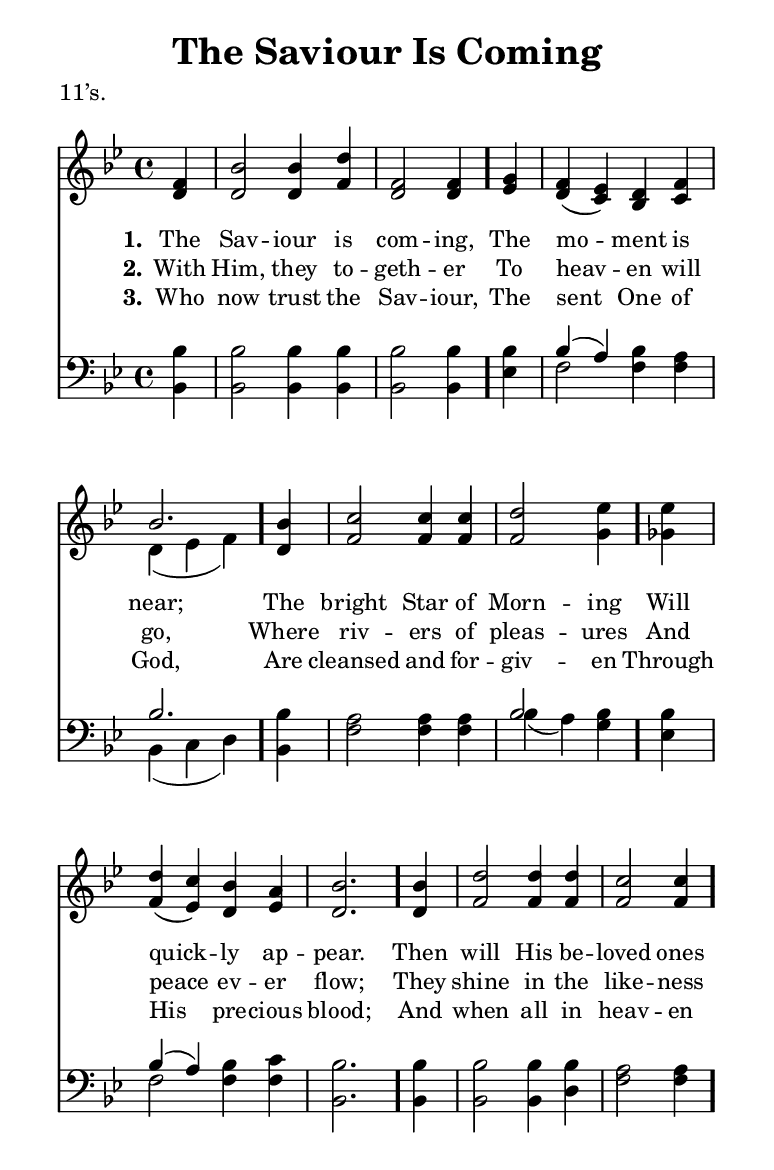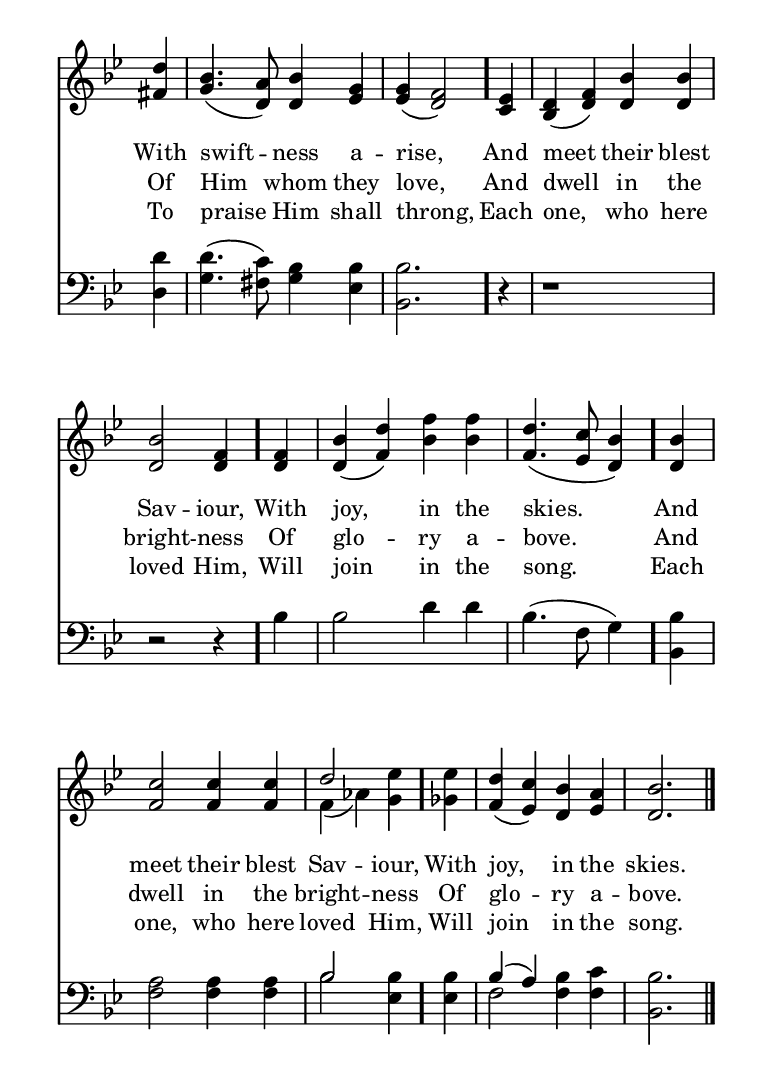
\include "common/global.ily"
\paper {
  \include "common/paper.ily"
}

\header{
  hymnnumber = "197"
  title = "The Saviour Is Coming"
  tunename = ""
  meter = "11’s."
  poet = ""
  composer = ""
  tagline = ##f
}

global = {
  \include "common/overrides.ily"
  \time 4/4
  \override Score.MetronomeMark.transparent = ##t % hide all fermata changes too
  \tempo 4=100
  \key bes \major
  \partial 4
  \autoBeamOff
}

notesSoprano = {
\global
\relative c' {

  f4 | bes2 bes4 d | f,2 f4
  g4 | f( ees) d f | bes2.
  bes4 | c2 c4 c | d2 ees4
  ees | d( c) bes a | bes2.
  bes4 | d2 d4 d | c2 c4
  d4 | bes4.( a8) bes4 g | g4( f2)
  ees4 | d( f) bes bes | bes2 f4
  f4 | bes( d) f f | d4.( c8 bes4)
  bes4 | c2 c4 c | d2 ees4
  ees4 | d( c) bes a | bes2.

  \bar "|."

}
}

notesAlto = {
\global
\relative e' {

  d4 | d2 d4 f | d2 d4
  ees4 | d( c) bes c | d( ees f)
  d4 | f2 f4 f | f2 g4
  ges4 | f( ees) d ees | d2.
  d4 | f2 f4 f | f2 f4
  fis4 | g4.( d8) d4 ees | ees( d2)
  c4 | bes( d) d d | d2 d4
  d4 | d( f) bes bes | f4.( ees8 d4)
  d4 | f2 f4 f | f4( aes) g
  ges4 | f( ees) d ees | d2.

}
}

notesTenor = {
\global
\relative a {

  bes4 | bes2 bes4 bes | bes2 bes4
  bes4 | bes( a) bes a | bes2.
  bes4 | a2 a4 a | bes2 bes4
  bes4 | bes( a) bes c | bes2.
  bes4 | bes2 bes4 bes | a2 a4
  d4 | d4.( c8) bes4 bes | bes2.
  r4 | r1 | r2 r4
  bes4 | bes2 d4 d | bes4.( f8 g4)
  bes4 | a2 a4 a | bes2 bes4
  bes4 | bes( a) bes c | bes2.

}
}

notesBass = {
\global
\relative f, {

  bes4 | bes2 bes4 bes | bes2 bes4
  ees4 | f2 f4 f | bes,( c d)
  bes4 | f'2 f4 f | bes( a) g
  ees4 | f2 f4 f | bes,2.
  bes4 | bes2 bes4 d | f2 f4
  d4 | g4.( fis8) g4 ees | bes2.
  r4 | r1 | r2 r4
  r4 | r1 | r2 r4
  bes4 | f'2 f4 f | bes2
  ees,4 ees | f2 f4 f | bes,2.

}
}

wordsA = \lyricmode {
\set stanza = "1."

The Sav -- iour is com -- ing, \bar "."
The mo -- ment is near; \bar "."
The bright Star of Morn -- ing \bar "."
Will quick -- ly ap -- pear. \bar "."
Then will His be -- loved ones \bar "."
With swift -- ness a -- rise, \bar "."
And meet their blest Sav -- iour, \bar "."
With joy, in the skies. \bar "."
%{HIDE>%} And meet their blest Sav -- iour, \bar "."
With joy, in the skies. %{<HIDE%} \bar "."

}

wordsB = \lyricmode {
\set stanza = "2."

With Him, they to -- geth -- er
To heav -- en will go,
Where riv -- ers of pleas -- ures
And peace ev -- er flow;
They shine in the like -- ness
Of Him whom they love,
And dwell in the bright -- ness
Of glo -- ry a -- bove.
%{HIDE>%} And dwell in the bright -- ness
Of glo -- ry a -- bove. %{<HIDE%}

}

wordsC = \lyricmode {
\set stanza = "3."

Who now trust the Sav -- iour,
The sent One of God,
Are cleansed and for -- giv -- en
Through His pre -- cious blood;
And when all in heav -- en
To praise Him shall throng,
Each one, who here loved Him,
Will join in the song.
%{HIDE>%} Each one, who here loved Him,
Will join in the song. %{<HIDE%}

}

\score {
  \context ChoirStaff <<
    \context Staff = upper <<
      \set Staff.autoBeaming = ##f
      \set ChoirStaff.systemStartDelimiter = #'SystemStartBar
      \set ChoirStaff.printPartCombineTexts = ##f
      \partcombine #'(2 . 9) \notesSoprano \notesAlto
      \context NullVoice = sopranos { \voiceOne << \notesSoprano >> }
      \context NullVoice = altos { \voiceTwo << \notesAlto >> }
      \context Lyrics = one   \lyricsto sopranos \wordsA
      \context Lyrics = two   \lyricsto sopranos \wordsB
      \context Lyrics = three \lyricsto sopranos \wordsC
    >>
    \context Staff = men <<
      \set Staff.autoBeaming = ##f
      \clef bass
      \set ChoirStaff.printPartCombineTexts = ##f
      \partcombine #'(2 . 9) \notesTenor \notesBass
      \context NullVoice = tenors { \voiceOne << \notesTenor >> }
      \context NullVoice = basses { \voiceTwo << \notesBass >> }
    >>
  >>
  \layout {
    \include "common/layout.ily"
  }
  \midi{
    \include "common/midi.ily"
  }
}

\version "2.19.49"  % necessary for upgrading to future LilyPond versions.

% vi:set et ts=2 sw=2 ai nocindent syntax=lilypond:
